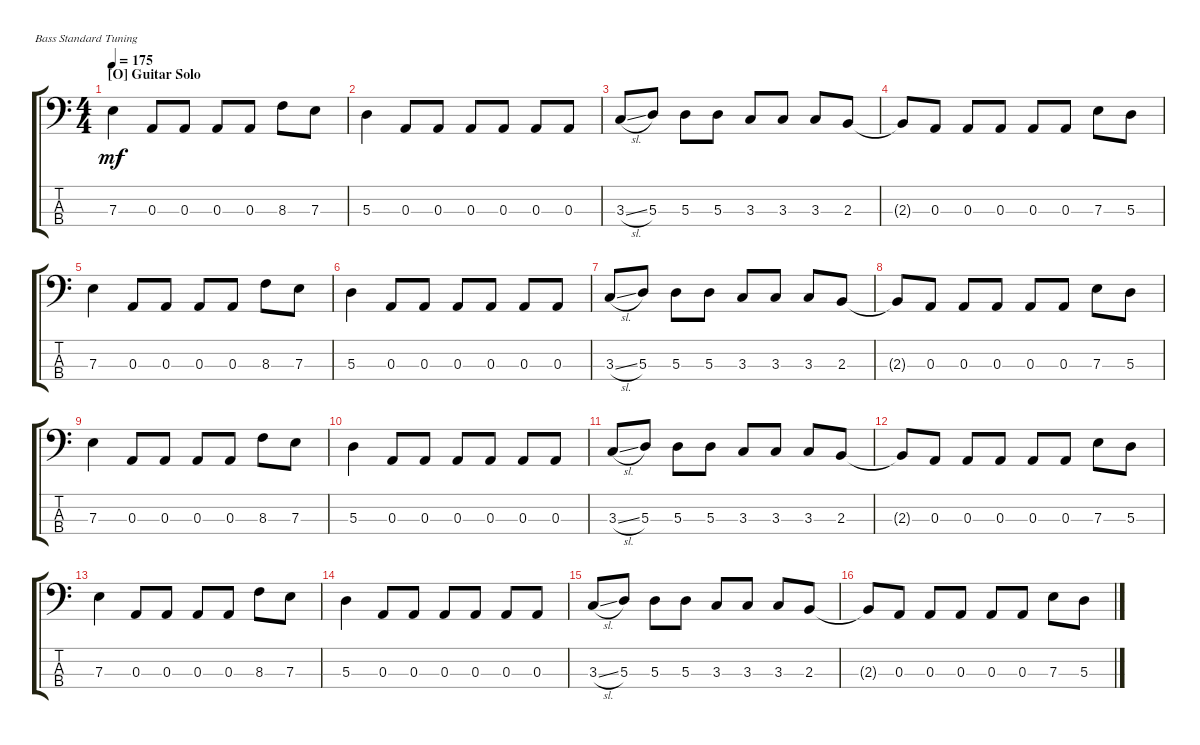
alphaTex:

\defaultSystemsLayout 4
\bracketExtendMode groupsimilarinstruments
\singleTrackTrackNamePolicy hidden
\multiTrackTrackNamePolicy hidden
\firstSystemTrackNameOrientation horizontal
\otherSystemsTrackNameOrientation horizontal
\track ("Steve Harris" "E-Bass") {instrument electricbassfinger}
\staff {score tabs}
\tuning (G2 D2 A1 E1)
\ts (4 4)
\section ("O" "Guitar Solo")
\tempo 175
\clef f4
\scale
1.03909
\ks c
7.3.4{dy mf} 0.3.8 0.3.8 0.3.8 0.3.8 8.3.8 7.3.8 |
\scale
0.960908 5.3.4 0.3.8 0.3.8 0.3.8 0.3.8 0.3.8 0.3.8 |
\scale
1.03909 3.3{sl}.8 5.3.8 5.3.8 5.3.8 3.3.8 3.3.8 3.3.8 2.3.8 |
\scale
0.960908 2.3{t}.8 0.3.8 0.3.8 0.3.8 0.3.8 0.3.8 7.3.8 5.3.8 |
\scale
1.03909 7.3.4 0.3.8 0.3.8 0.3.8 0.3.8 8.3.8 7.3.8 |
\scale
0.960908 5.3.4 0.3.8 0.3.8 0.3.8 0.3.8 0.3.8 0.3.8 |
\scale
1.03909 3.3{sl}.8 5.3.8 5.3.8 5.3.8 3.3.8 3.3.8 3.3.8 2.3.8 |
\scale
0.960908 2.3{t}.8 0.3.8 0.3.8 0.3.8 0.3.8 0.3.8 7.3.8 5.3.8 |
\scale
1.03909 7.3.4 0.3.8 0.3.8 0.3.8 0.3.8 8.3.8 7.3.8 |
\scale
0.960908 5.3.4 0.3.8 0.3.8 0.3.8 0.3.8 0.3.8 0.3.8 |
\scale
1.03909 3.3{sl}.8 5.3.8 5.3.8 5.3.8 3.3.8 3.3.8 3.3.8 2.3.8 |
\scale
0.960908 2.3{t}.8 0.3.8 0.3.8 0.3.8 0.3.8 0.3.8 7.3.8 5.3.8 |
\scale
1.03909 7.3.4 0.3.8 0.3.8 0.3.8 0.3.8 8.3.8 7.3.8 |
\scale
0.960908 5.3.4 0.3.8 0.3.8 0.3.8 0.3.8 0.3.8 0.3.8 |
\scale
1.03909 3.3{sl}.8 5.3.8 5.3.8 5.3.8 3.3.8 3.3.8 3.3.8 2.3.8 |
\scale
0.960908 2.3{t}.8 0.3.8 0.3.8 0.3.8 0.3.8 0.3.8 7.3.8 5.3.8
